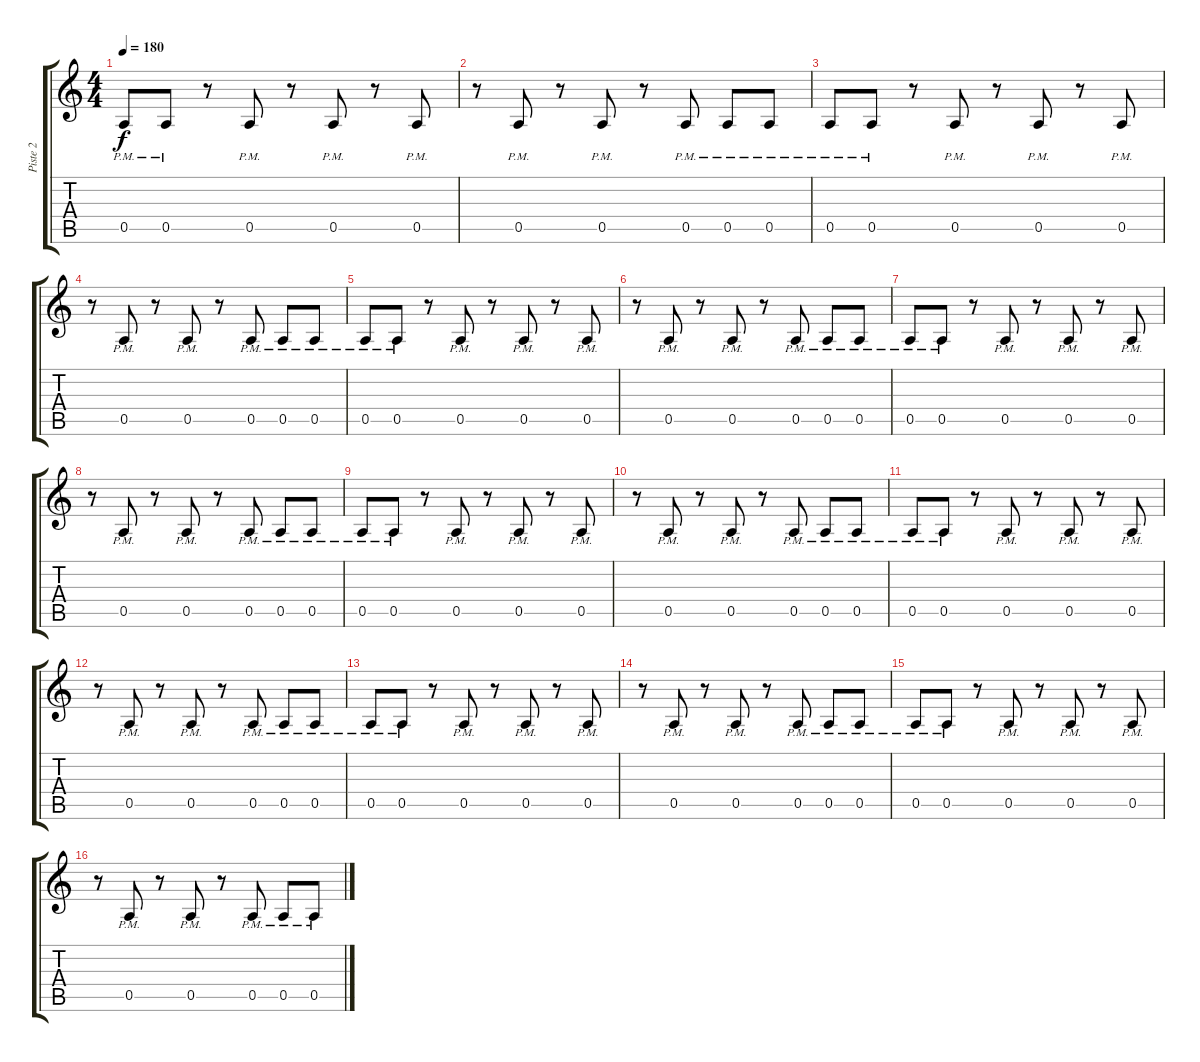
\track ("Piste 2" "Piste 2") {instrument distortionguitar}
\staff {score tabs}
\tuning (E4 B3 G3 D3 A2 E2) {hide}
\ts (4 4)
\tempo 180
\clef g2
\ks c
0.5{pm}.8{dy f} 0.5{pm}.8 r.8 0.5{pm}.8 r.8 0.5{pm}.8 r.8 0.5{pm}.8 |
r.8 0.5{pm}.8 r.8 0.5{pm}.8 r.8 0.5{pm}.8 0.5{pm}.8 0.5{pm}.8 |
0.5{pm}.8 0.5{pm}.8 r.8 0.5{pm}.8 r.8 0.5{pm}.8 r.8 0.5{pm}.8 |
r.8 0.5{pm}.8 r.8 0.5{pm}.8 r.8 0.5{pm}.8 0.5{pm}.8 0.5{pm}.8 |
0.5{pm}.8 0.5{pm}.8 r.8 0.5{pm}.8 r.8 0.5{pm}.8 r.8 0.5{pm}.8 |
r.8 0.5{pm}.8 r.8 0.5{pm}.8 r.8 0.5{pm}.8 0.5{pm}.8 0.5{pm}.8 |
0.5{pm}.8 0.5{pm}.8 r.8 0.5{pm}.8 r.8 0.5{pm}.8 r.8 0.5{pm}.8 |
r.8 0.5{pm}.8 r.8 0.5{pm}.8 r.8 0.5{pm}.8 0.5{pm}.8 0.5{pm}.8 |
0.5{pm}.8 0.5{pm}.8 r.8 0.5{pm}.8 r.8 0.5{pm}.8 r.8 0.5{pm}.8 |
r.8 0.5{pm}.8 r.8 0.5{pm}.8 r.8 0.5{pm}.8 0.5{pm}.8 0.5{pm}.8 |
0.5{pm}.8 0.5{pm}.8 r.8 0.5{pm}.8 r.8 0.5{pm}.8 r.8 0.5{pm}.8 |
r.8 0.5{pm}.8 r.8 0.5{pm}.8 r.8 0.5{pm}.8 0.5{pm}.8 0.5{pm}.8 |
0.5{pm}.8 0.5{pm}.8 r.8 0.5{pm}.8 r.8 0.5{pm}.8 r.8 0.5{pm}.8 |
r.8 0.5{pm}.8 r.8 0.5{pm}.8 r.8 0.5{pm}.8 0.5{pm}.8 0.5{pm}.8 |
0.5{pm}.8 0.5{pm}.8 r.8 0.5{pm}.8 r.8 0.5{pm}.8 r.8 0.5{pm}.8 |
r.8 0.5{pm}.8 r.8 0.5{pm}.8 r.8 0.5{pm}.8 0.5{pm}.8 0.5{pm}.8
